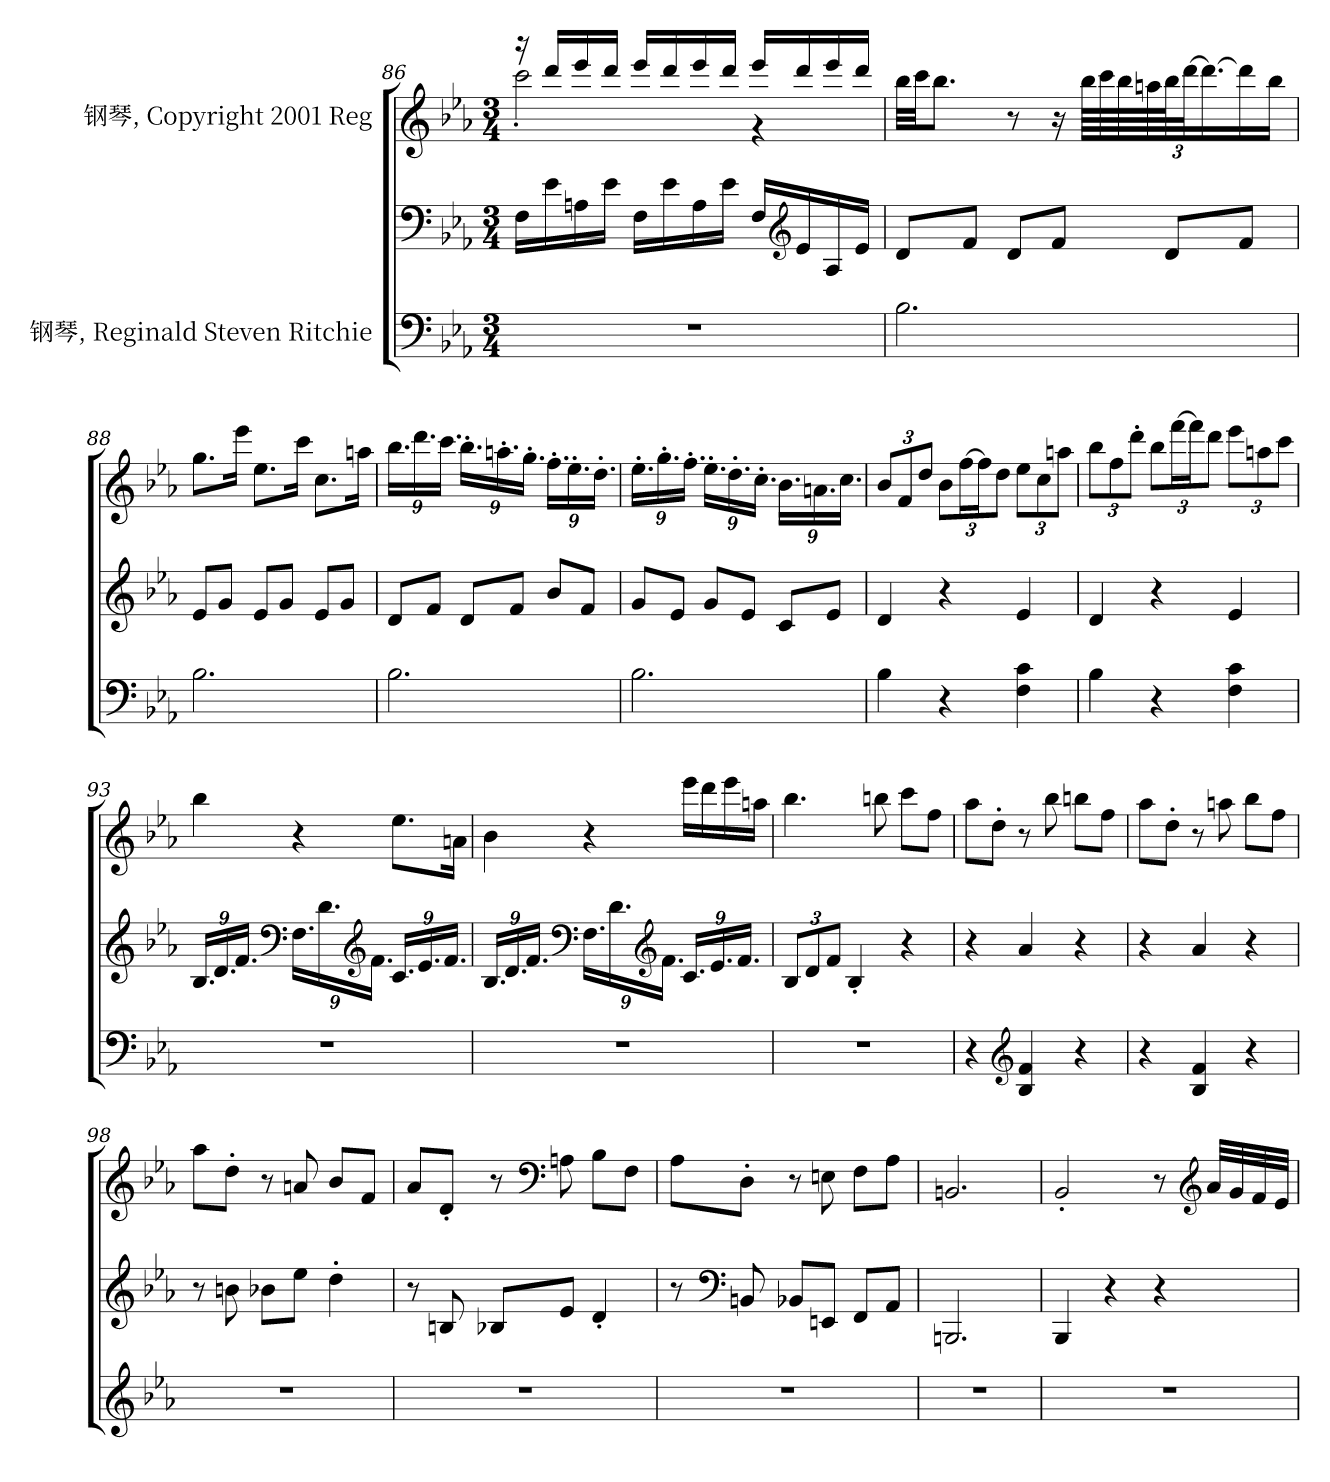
**kern	**kern	**kern
*part2	*part2	*part1
*staff3	*staff2	*staff1
*I"钢琴, Reginald Steven Ritchie	*	*I"钢琴, Copyright 2001 Reg
*clefF4	*clefF4	*clefG2
*k[b-e-a-]	*k[b-e-a-]	*k[b-e-a-]
*M3/4	*M3/4	*M3/4
=86	=86	=86
*	*	*^
2.r	16F\LL	16r	2ccc'\
.	16e-\	16ddd/LL	.
.	16An\	16eee-/	.
.	16e-\JJ	16ddd/JJ	.
.	16F\LL	16eee-/LL	.
.	16e-\	16ddd/	.
.	16A\	16eee-/	.
.	16e-\JJ	16ddd/JJ	.
.	16F/LL	16eee-/LL	4r
*	*clefG2	*	*
.	16e-/	16ddd/	.
.	16A/	16eee-/	.
.	16e-/JJ	16ddd/JJ	.
*	*	*v	*v
!!LO:LB:g=z
=87	=87	=87
2.B-\	8d/L	32bb-\LLL
.	.	32ccc\JJ
.	.	8.bb-\J
.	8f/J	.
.	8d/L	8r
.	8f/J	16r
.	.	64bb-\LLLL
.	.	64ccc\
.	.	64bb-\
.	.	64aan\
*	*	*Xbrackettup
.	8d/L	96bb-\J
.	.	[48ddd\J
.	.	16.ddd\_
.	8f/J	16ddd\]
.	.	16bb-\JJ
=88	=88	=88
2.B-\	8e-/L	8.gg\L
.	8g/J	.
.	.	16eee-\Jk
.	8e-/L	8.ee-\L
.	8g/J	.
.	.	16ccc\Jk
.	8e-/L	8.cc\L
.	8g/J	.
.	.	16aan\Jk
!!LO:LB:g=z
=89	=89	=89
2.B-\	8d/L	18.bb-\LL
.	.	18.ddd\
.	8f/J	.
.	.	18.ccc\JJ
.	8d/L	18.bb-'\LL
.	.	18.aan'\
.	8f/J	.
.	.	18.gg'\JJ
.	8b-/L	18.ff'\LL
.	.	18.ee-'\
.	8f/J	.
.	.	18.dd'\JJ
=90	=90	=90
2.B-\	8g/L	18.ee-'\LL
.	.	18.gg'\
.	8e-/J	.
.	.	18.ff'\JJ
.	8g/L	18.ee-'\LL
.	.	18.dd'\
.	8e-/J	.
.	.	18.cc'\JJ
.	8c/L	18.b-\LL
.	.	18.an\
.	8e-/J	.
.	.	18.cc\JJ
=91	=91	=91
4B-\	4d/	12b-/L
.	.	12f/
.	.	12dd/J
4r	4r	12b-\L
.	.	[24ff\L
.	.	24ff\J]
.	.	12dd\J
4F\ 4c\	4e-/	12ee-\L
.	.	12cc\
.	.	12aan\J
!!LO:PB:g=z
=92	=92	=92
4B-\	4d/	12bb-\L
.	.	12ff\
.	.	12ddd'\J
4r	4r	12bb-\L
.	.	[24fff\L
.	.	24fff\J]
.	.	12ddd\J
4F\ 4c\	4e-/	12eee-\L
.	.	12aan\
.	.	12ccc\J
=93	=93	=93
*	*Xbrackettup	*
2.r	18.B-/LL	4bb-\
.	18.d/	.
.	18.f/JJ	.
*	*clefF4	*
.	18.F\LL	4r
.	18.d\	.
*	*clefG2	*
.	18.f\JJ	.
.	18.c/LL	8.ee-\L
.	18.e-/	.
.	18.f/JJ	.
.	.	16an\Jk
!!LO:LB:g=z
=94	=94	=94
2.r	18.B-/LL	4b-\
.	18.d/	.
.	18.f/JJ	.
*	*clefF4	*
.	18.F\LL	4r
.	18.d\	.
*	*clefG2	*
.	18.f\JJ	.
.	18.c/LL	16eee-\LL
.	.	16ddd\
.	18.e-/	.
.	.	16eee-\
.	18.f/JJ	.
.	.	16aan\JJ
=95	=95	=95
2.r	12B-/L	4.bb-\
.	12d/	.
.	12f/J	.
.	4B-'/	.
.	.	8bbn\
.	4r	8ccc\L
.	.	8ff\J
=96	=96	=96
4r	4r	8aa-\L
.	.	8dd'\J
*clefG2	*	*
4B-/ 4f/	4a-/	8r
.	.	8bb-\
4r	4r	8bbn\L
.	.	8ff\J
=97	=97	=97
4r	4r	8aa-\L
.	.	8dd'\J
4B-/ 4f/	4a-/	8r
.	.	8aan\
4r	4r	8bb-\L
.	.	8ff\J
!!LO:LB:g=z
=98	=98	=98
2.r	8r	8aa-\L
.	8bn\	8dd'\J
.	8b-X\L	8r
.	8ee-\J	8an/
.	4dd'\	8b-/L
.	.	8f/J
=99	=99	=99
2.r	8r	8a-/L
.	8Bn/	8d'/J
.	8B-X/L	8r
*	*	*clefF4
.	8e-/J	8An\
.	4d'/	8B-\L
.	.	8F\J
=100	=100	=100
2.r	8r	8A-\L
*	*clefF4	*
.	8BBn/	8D'\J
.	8BB-X/L	8r
.	8EEn/J	8En\
.	8FF/L	8F\L
.	8AA-/J	8A-\J
=101	=101	=101
2.r	2.BBBn/	2.BBn/
!!LO:LB:g=z
=102	=102	=102
2.r	4BBB-/	2BB-'/
.	4r	.
.	4r	8r
*	*	*clefG2
.	.	32a-/LLL
.	.	32g/
.	.	32f/
.	.	32e-/JJJ
=	=	=
*-	*-	*-
